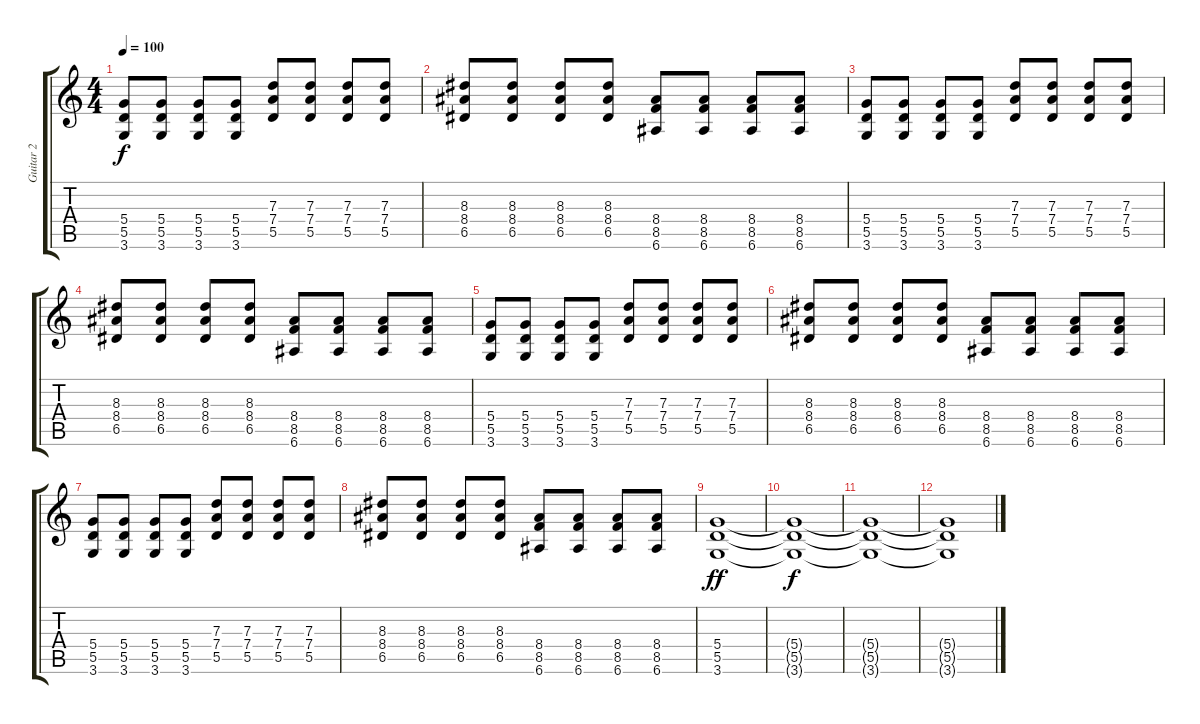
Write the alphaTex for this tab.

\track ("Guitar 2" "Guitar 2") {instrument overdrivenguitar}
\staff {score tabs}
\tuning (E4 B3 G3 D3 A2 E2) {hide}
\ts (4 4)
\tempo 100
\clef g2
\ks c
(5.4 5.5 3.6).8{dy f} (5.4 5.5 3.6).8 (5.4 5.5 3.6).8 (5.4 5.5 3.6).8 (7.3 7.4 5.5).8 (7.3 7.4 5.5).8 (7.3 7.4 5.5).8 (7.3 7.4 5.5).8 |
(8.3 8.4 6.5).8 (8.3 8.4 6.5).8 (8.3 8.4 6.5).8 (8.3 8.4 6.5).8 (8.4 8.5 6.6).8 (8.4 8.5 6.6).8 (8.4 8.5 6.6).8 (8.4 8.5 6.6).8 |
(5.4 5.5 3.6).8 (5.4 5.5 3.6).8 (5.4 5.5 3.6).8 (5.4 5.5 3.6).8 (7.3 7.4 5.5).8 (7.3 7.4 5.5).8 (7.3 7.4 5.5).8 (7.3 7.4 5.5).8 |
(8.3 8.4 6.5).8 (8.3 8.4 6.5).8 (8.3 8.4 6.5).8 (8.3 8.4 6.5).8 (8.4 8.5 6.6).8 (8.4 8.5 6.6).8 (8.4 8.5 6.6).8 (8.4 8.5 6.6).8 |
(5.4 5.5 3.6).8 (5.4 5.5 3.6).8 (5.4 5.5 3.6).8 (5.4 5.5 3.6).8 (7.3 7.4 5.5).8 (7.3 7.4 5.5).8 (7.3 7.4 5.5).8 (7.3 7.4 5.5).8 |
(8.3 8.4 6.5).8 (8.3 8.4 6.5).8 (8.3 8.4 6.5).8 (8.3 8.4 6.5).8 (8.4 8.5 6.6).8 (8.4 8.5 6.6).8 (8.4 8.5 6.6).8 (8.4 8.5 6.6).8 |
(5.4 5.5 3.6).8 (5.4 5.5 3.6).8 (5.4 5.5 3.6).8 (5.4 5.5 3.6).8 (7.3 7.4 5.5).8 (7.3 7.4 5.5).8 (7.3 7.4 5.5).8 (7.3 7.4 5.5).8 |
(8.3 8.4 6.5).8 (8.3 8.4 6.5).8 (8.3 8.4 6.5).8 (8.3 8.4 6.5).8 (8.4 8.5 6.6).8 (8.4 8.5 6.6).8 (8.4 8.5 6.6).8 (8.4 8.5 6.6).8 |
(5.4 5.5 3.6).1{dy ff} |
(5.4{t} 5.5{t} 3.6{t}).1{dy f} |
(5.4{t} 5.5{t} 3.6{t}).1 |
(5.4{t} 5.5{t} 3.6{t}).1
